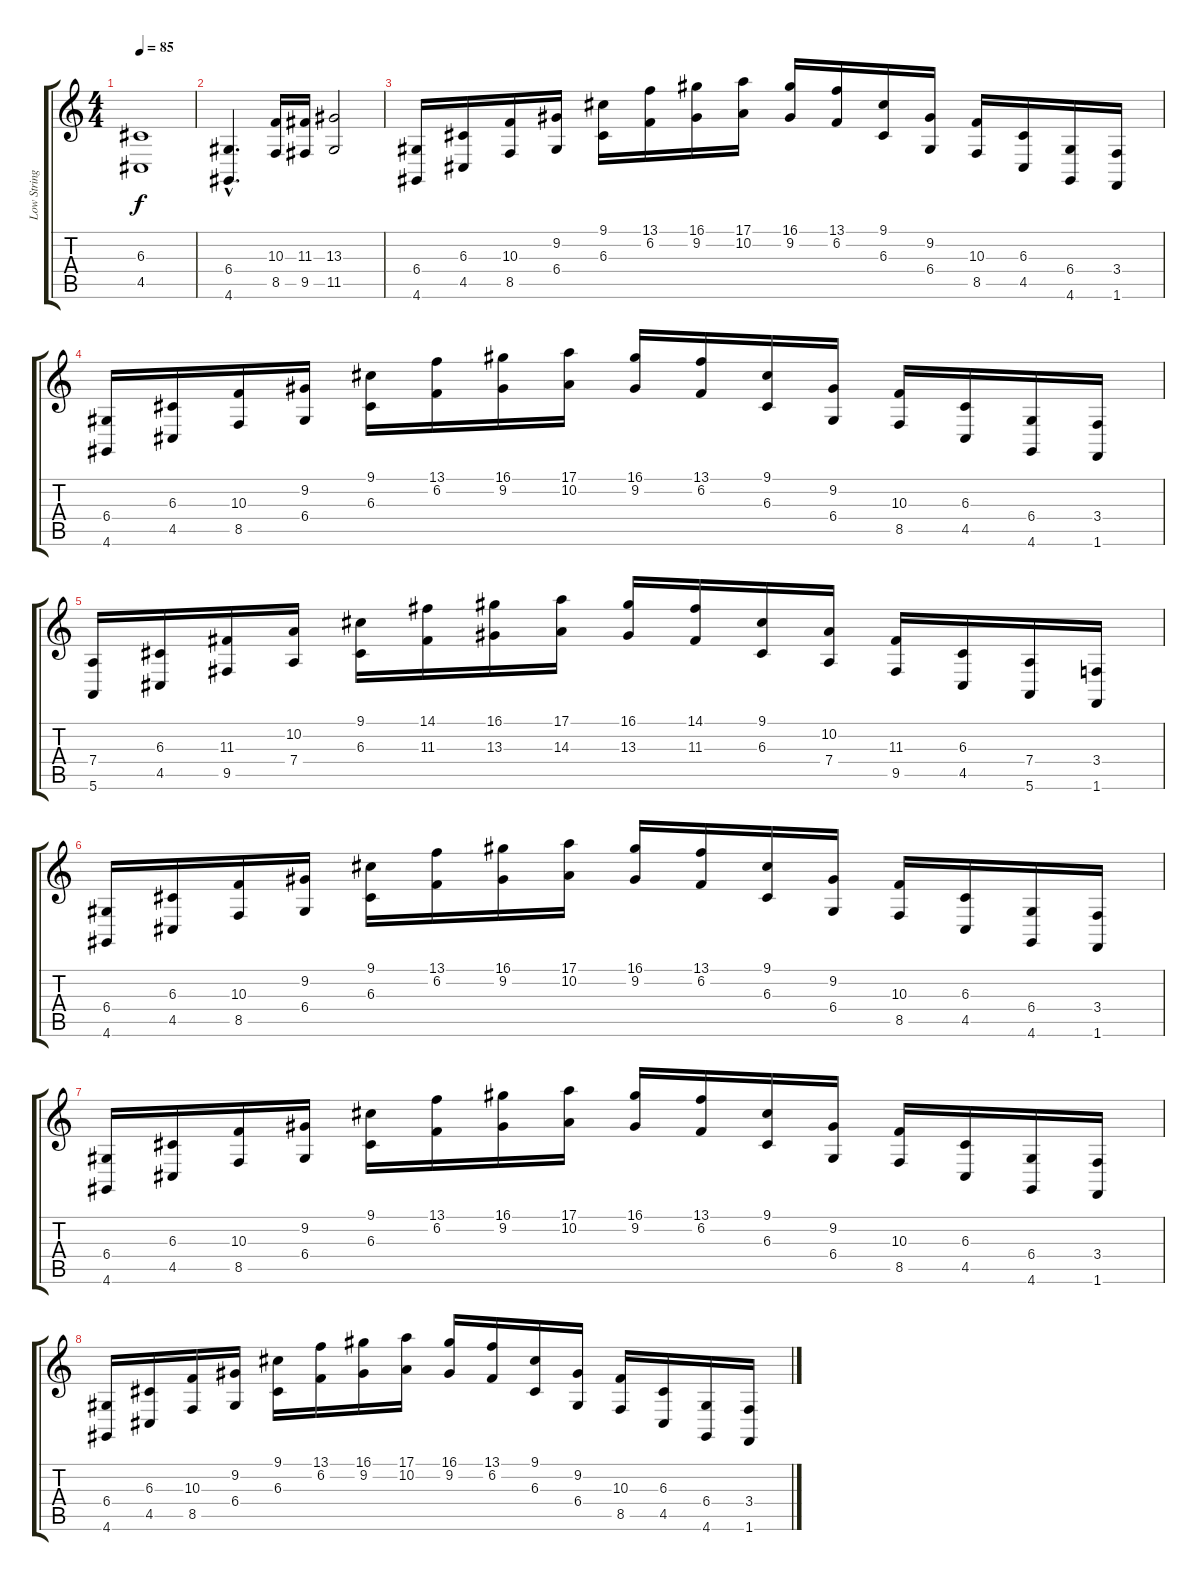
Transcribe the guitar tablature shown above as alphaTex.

\track ("Low Strings 2" "Low String") {instrument stringensemble1}
\staff {score tabs}
\tuning (E4 B3 G3 D3 A2 E2) {hide}
\ts (4 4)
\tempo 85
\clef g2
\ks c
(6.3 4.5).1{dy f} |
(6.4{hac} 4.6{hac}).4{d} (10.3 8.5).16 (11.3 9.5).16 (13.3 11.5).2 |
(6.4 4.6).16 (6.3 4.5).16 (10.3 8.5).16 (9.2 6.4).16 (9.1 6.3).16 (13.1 6.2).16 (16.1 9.2).16 (17.1 10.2).16 (16.1 9.2).16 (13.1 6.2).16 (9.1 6.3).16 (9.2 6.4).16 (10.3 8.5).16 (6.3 4.5).16 (6.4 4.6).16 (3.4 1.6).16 |
(6.4 4.6).16 (6.3 4.5).16 (10.3 8.5).16 (9.2 6.4).16 (9.1 6.3).16 (13.1 6.2).16 (16.1 9.2).16 (17.1 10.2).16 (16.1 9.2).16 (13.1 6.2).16 (9.1 6.3).16 (9.2 6.4).16 (10.3 8.5).16 (6.3 4.5).16 (6.4 4.6).16 (3.4 1.6).16 |
(7.4 5.6).16 (6.3 4.5).16 (11.3 9.5).16 (10.2 7.4).16 (9.1 6.3).16 (14.1 11.3).16 (16.1 13.3).16 (17.1 14.3).16 (16.1 13.3).16 (14.1 11.3).16 (9.1 6.3).16 (10.2 7.4).16 (11.3 9.5).16 (6.3 4.5).16 (7.4 5.6).16 (3.4 1.6).16 |
(6.4 4.6).16 (6.3 4.5).16 (10.3 8.5).16 (9.2 6.4).16 (9.1 6.3).16 (13.1 6.2).16 (16.1 9.2).16 (17.1 10.2).16 (16.1 9.2).16 (13.1 6.2).16 (9.1 6.3).16 (9.2 6.4).16 (10.3 8.5).16 (6.3 4.5).16 (6.4 4.6).16 (3.4 1.6).16 |
(6.4 4.6).16 (6.3 4.5).16 (10.3 8.5).16 (9.2 6.4).16 (9.1 6.3).16 (13.1 6.2).16 (16.1 9.2).16 (17.1 10.2).16 (16.1 9.2).16 (13.1 6.2).16 (9.1 6.3).16 (9.2 6.4).16 (10.3 8.5).16 (6.3 4.5).16 (6.4 4.6).16 (3.4 1.6).16 |
(6.4 4.6).16 (6.3 4.5).16 (10.3 8.5).16 (9.2 6.4).16 (9.1 6.3).16 (13.1 6.2).16 (16.1 9.2).16 (17.1 10.2).16 (16.1 9.2).16 (13.1 6.2).16 (9.1 6.3).16 (9.2 6.4).16 (10.3 8.5).16 (6.3 4.5).16 (6.4 4.6).16 (3.4 1.6).16
